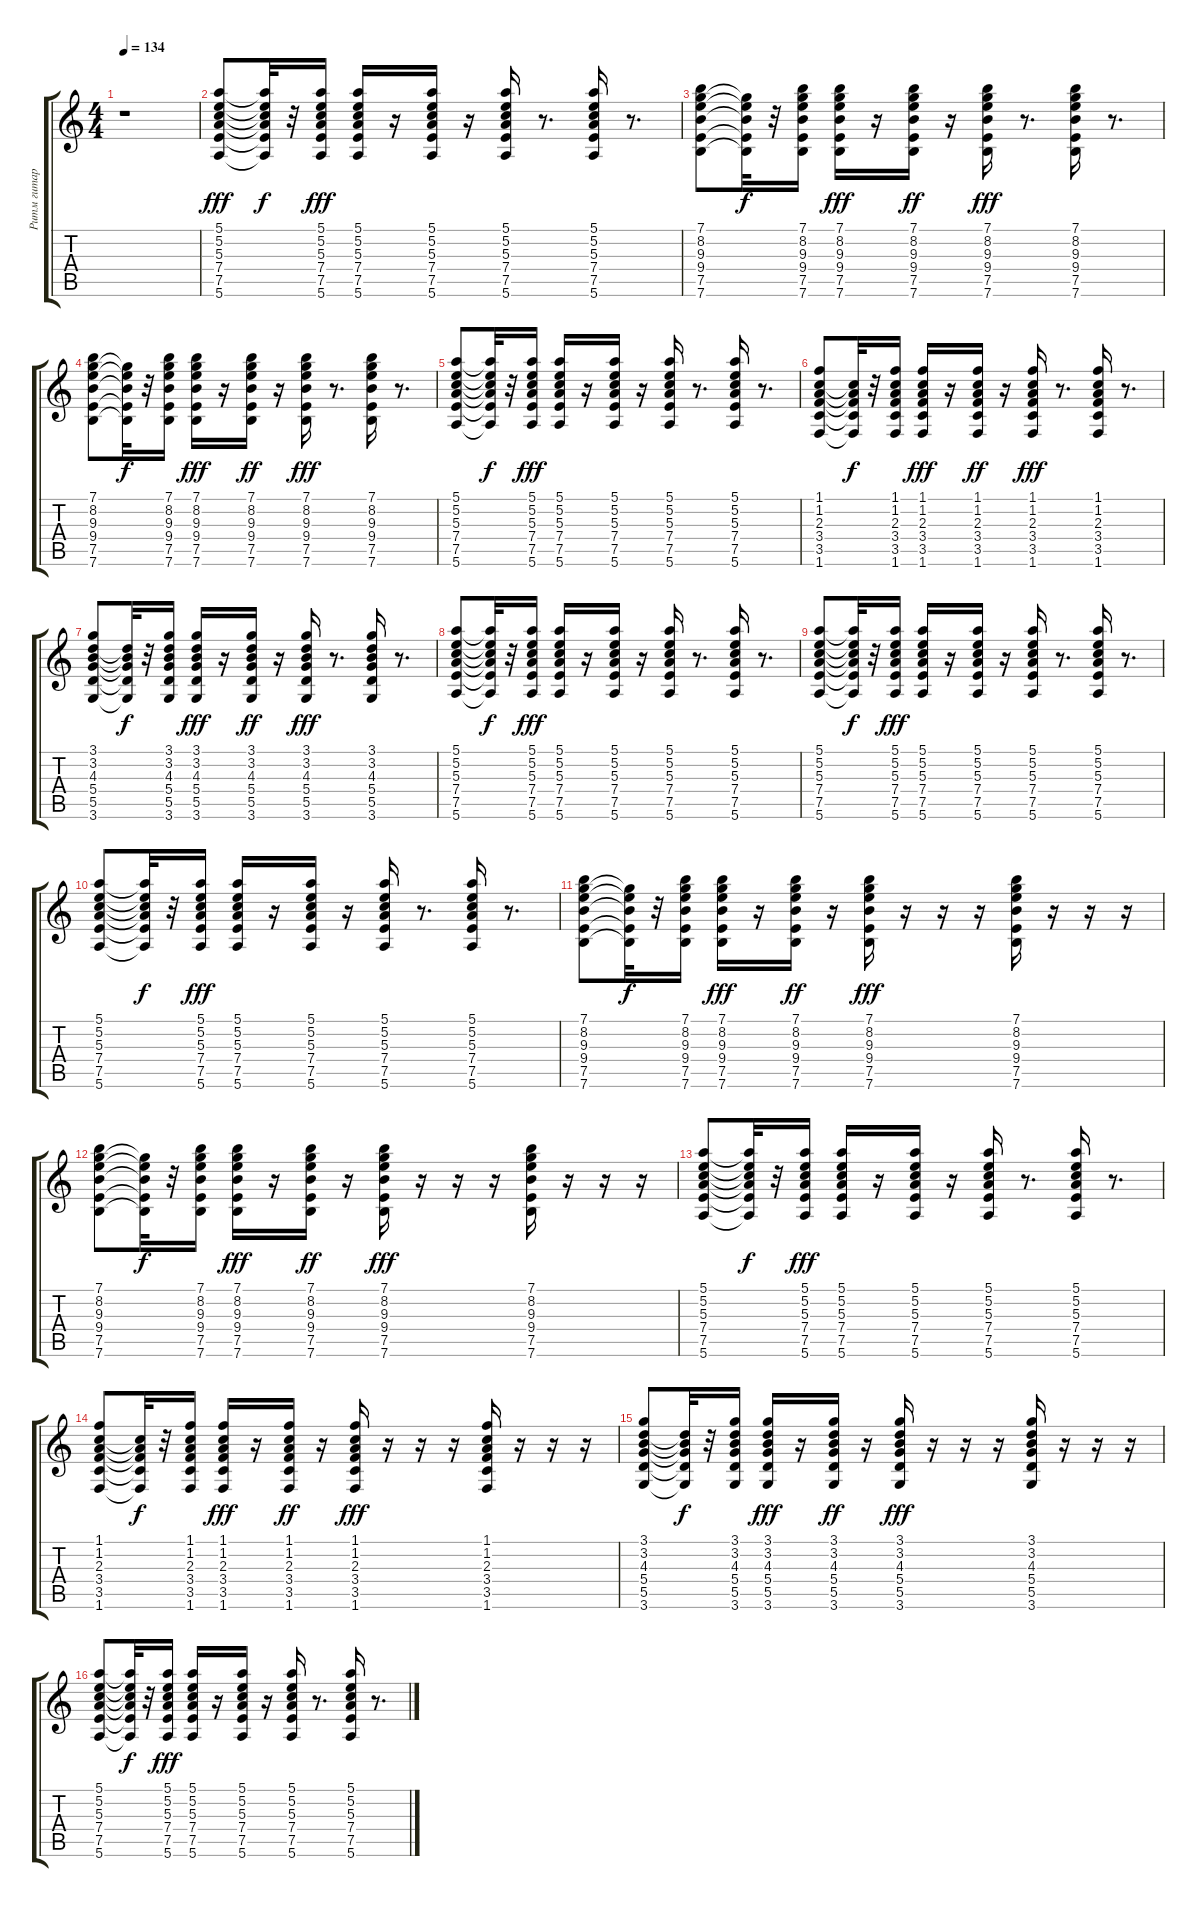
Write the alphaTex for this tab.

\track ("Ритм гитара" "Ритм гитар") {instrument electricguitarclean}
\staff {score tabs}
\tuning (E4 B3 G3 D3 A2 E2) {hide}
\ts (4 4)
\tempo 134
\clef g2
\ks c
r.1{dy fff instrument electricguitarclean} |
(5.1 5.2 5.3 7.4 7.5 5.6).8 (5.1{t} 5.2{t} 5.3{t} 7.4{t} 7.5{t} 5.6{t}).32{dy f} r.32 (5.1 5.2 5.3 7.4 7.5 5.6).16{dy fff} (5.1 5.2 5.3 7.4 7.5 5.6).16 r.16 (5.1 5.2 5.3 7.4 7.5 5.6).16 r.16 (5.1 5.2 5.3 7.4 7.5 5.6).16 r.8{d} (5.1 5.2 5.3 7.4 7.5 5.6).16 r.8{d} |
(7.1 8.2 9.3 9.4 7.5 7.6).8 (8.2{t} 9.3{t} 9.4{t} 7.5{t} 7.6{t}).32{dy f} r.32 (7.1 8.2 9.3 9.4 7.5 7.6).16 (7.1 8.2 9.3 9.4 7.5 7.6).16{dy fff} r.16 (7.1 8.2 9.3 9.4 7.5 7.6).16{dy ff} r.16 (7.1 8.2 9.3 9.4 7.5 7.6).16{dy fff} r.8{d} (7.1 8.2 9.3 9.4 7.5 7.6).16 r.8{d} |
(7.1 8.2 9.3 9.4 7.5 7.6).8 (8.2{t} 9.3{t} 9.4{t} 7.5{t} 7.6{t}).32{dy f} r.32 (7.1 8.2 9.3 9.4 7.5 7.6).16 (7.1 8.2 9.3 9.4 7.5 7.6).16{dy fff} r.16 (7.1 8.2 9.3 9.4 7.5 7.6).16{dy ff} r.16 (7.1 8.2 9.3 9.4 7.5 7.6).16{dy fff} r.8{d} (7.1 8.2 9.3 9.4 7.5 7.6).16 r.8{d} |
(5.1 5.2 5.3 7.4 7.5 5.6).8 (5.1{t} 5.2{t} 5.3{t} 7.4{t} 7.5{t} 5.6{t}).32{dy f} r.32 (5.1 5.2 5.3 7.4 7.5 5.6).16{dy fff} (5.1 5.2 5.3 7.4 7.5 5.6).16 r.16 (5.1 5.2 5.3 7.4 7.5 5.6).16 r.16 (5.1 5.2 5.3 7.4 7.5 5.6).16 r.8{d} (5.1 5.2 5.3 7.4 7.5 5.6).16 r.8{d} |
(1.1 1.2 2.3 3.4 3.5 1.6).8 (1.2{t} 2.3{t} 3.4{t} 3.5{t} 1.6{t}).32{dy f} r.32 (1.1 1.2 2.3 3.4 3.5 1.6).16 (1.1 1.2 2.3 3.4 3.5 1.6).16{dy fff} r.16 (1.1 1.2 2.3 3.4 3.5 1.6).16{dy ff} r.16 (1.1 1.2 2.3 3.4 3.5 1.6).16{dy fff} r.8{d} (1.1 1.2 2.3 3.4 3.5 1.6).16 r.8{d} |
(3.1 3.2 4.3 5.4 5.5 3.6).8 (3.2{t} 4.3{t} 5.4{t} 5.5{t} 3.6{t}).32{dy f} r.32 (3.1 3.2 4.3 5.4 5.5 3.6).16 (3.1 3.2 4.3 5.4 5.5 3.6).16{dy fff} r.16 (3.1 3.2 4.3 5.4 5.5 3.6).16{dy ff} r.16 (3.1 3.2 4.3 5.4 5.5 3.6).16{dy fff} r.8{d} (3.1 3.2 4.3 5.4 5.5 3.6).16 r.8{d} |
(5.1 5.2 5.3 7.4 7.5 5.6).8 (5.1{t} 5.2{t} 5.3{t} 7.4{t} 7.5{t} 5.6{t}).32{dy f} r.32 (5.1 5.2 5.3 7.4 7.5 5.6).16{dy fff} (5.1 5.2 5.3 7.4 7.5 5.6).16 r.16 (5.1 5.2 5.3 7.4 7.5 5.6).16 r.16 (5.1 5.2 5.3 7.4 7.5 5.6).16 r.8{d} (5.1 5.2 5.3 7.4 7.5 5.6).16 r.8{d} |
(5.1 5.2 5.3 7.4 7.5 5.6).8 (5.1{t} 5.2{t} 5.3{t} 7.4{t} 7.5{t} 5.6{t}).32{dy f} r.32 (5.1 5.2 5.3 7.4 7.5 5.6).16{dy fff} (5.1 5.2 5.3 7.4 7.5 5.6).16 r.16 (5.1 5.2 5.3 7.4 7.5 5.6).16 r.16 (5.1 5.2 5.3 7.4 7.5 5.6).16 r.8{d} (5.1 5.2 5.3 7.4 7.5 5.6).16 r.8{d} |
(5.1 5.2 5.3 7.4 7.5 5.6).8 (5.1{t} 5.2{t} 5.3{t} 7.4{t} 7.5{t} 5.6{t}).32{dy f} r.32 (5.1 5.2 5.3 7.4 7.5 5.6).16{dy fff} (5.1 5.2 5.3 7.4 7.5 5.6).16 r.16 (5.1 5.2 5.3 7.4 7.5 5.6).16 r.16 (5.1 5.2 5.3 7.4 7.5 5.6).16 r.8{d} (5.1 5.2 5.3 7.4 7.5 5.6).16 r.8{d} |
(7.1 8.2 9.3 9.4 7.5 7.6).8 (8.2{t} 9.3{t} 9.4{t} 7.5{t} 7.6{t}).32{dy f} r.32 (7.1 8.2 9.3 9.4 7.5 7.6).16 (7.1 8.2 9.3 9.4 7.5 7.6).16{dy fff} r.16 (7.1 8.2 9.3 9.4 7.5 7.6).16{dy ff} r.16 (7.1 8.2 9.3 9.4 7.5 7.6).16{dy fff} r.16 r.16 r.16 (7.1 8.2 9.3 9.4 7.5 7.6).16 r.16 r.16 r.16 |
(7.1 8.2 9.3 9.4 7.5 7.6).8 (8.2{t} 9.3{t} 9.4{t} 7.5{t} 7.6{t}).32{dy f} r.32 (7.1 8.2 9.3 9.4 7.5 7.6).16 (7.1 8.2 9.3 9.4 7.5 7.6).16{dy fff} r.16 (7.1 8.2 9.3 9.4 7.5 7.6).16{dy ff} r.16 (7.1 8.2 9.3 9.4 7.5 7.6).16{dy fff} r.16 r.16 r.16 (7.1 8.2 9.3 9.4 7.5 7.6).16 r.16 r.16 r.16 |
(5.1 5.2 5.3 7.4 7.5 5.6).8 (5.1{t} 5.2{t} 5.3{t} 7.4{t} 7.5{t} 5.6{t}).32{dy f} r.32 (5.1 5.2 5.3 7.4 7.5 5.6).16{dy fff} (5.1 5.2 5.3 7.4 7.5 5.6).16 r.16 (5.1 5.2 5.3 7.4 7.5 5.6).16 r.16 (5.1 5.2 5.3 7.4 7.5 5.6).16 r.8{d} (5.1 5.2 5.3 7.4 7.5 5.6).16 r.8{d} |
(1.1 1.2 2.3 3.4 3.5 1.6).8 (1.2{t} 2.3{t} 3.4{t} 3.5{t} 1.6{t}).32{dy f} r.32 (1.1 1.2 2.3 3.4 3.5 1.6).16 (1.1 1.2 2.3 3.4 3.5 1.6).16{dy fff} r.16 (1.1 1.2 2.3 3.4 3.5 1.6).16{dy ff} r.16 (1.1 1.2 2.3 3.4 3.5 1.6).16{dy fff} r.16 r.16 r.16 (1.1 1.2 2.3 3.4 3.5 1.6).16 r.16 r.16 r.16 |
(3.1 3.2 4.3 5.4 5.5 3.6).8 (3.2{t} 4.3{t} 5.4{t} 5.5{t} 3.6{t}).32{dy f} r.32 (3.1 3.2 4.3 5.4 5.5 3.6).16 (3.1 3.2 4.3 5.4 5.5 3.6).16{dy fff} r.16 (3.1 3.2 4.3 5.4 5.5 3.6).16{dy ff} r.16 (3.1 3.2 4.3 5.4 5.5 3.6).16{dy fff} r.16 r.16 r.16 (3.1 3.2 4.3 5.4 5.5 3.6).16 r.16 r.16 r.16 |
(5.1 5.2 5.3 7.4 7.5 5.6).8 (5.1{t} 5.2{t} 5.3{t} 7.4{t} 7.5{t} 5.6{t}).32{dy f} r.32 (5.1 5.2 5.3 7.4 7.5 5.6).16{dy fff} (5.1 5.2 5.3 7.4 7.5 5.6).16 r.16 (5.1 5.2 5.3 7.4 7.5 5.6).16 r.16 (5.1 5.2 5.3 7.4 7.5 5.6).16 r.8{d} (5.1 5.2 5.3 7.4 7.5 5.6).16 r.8{d}
